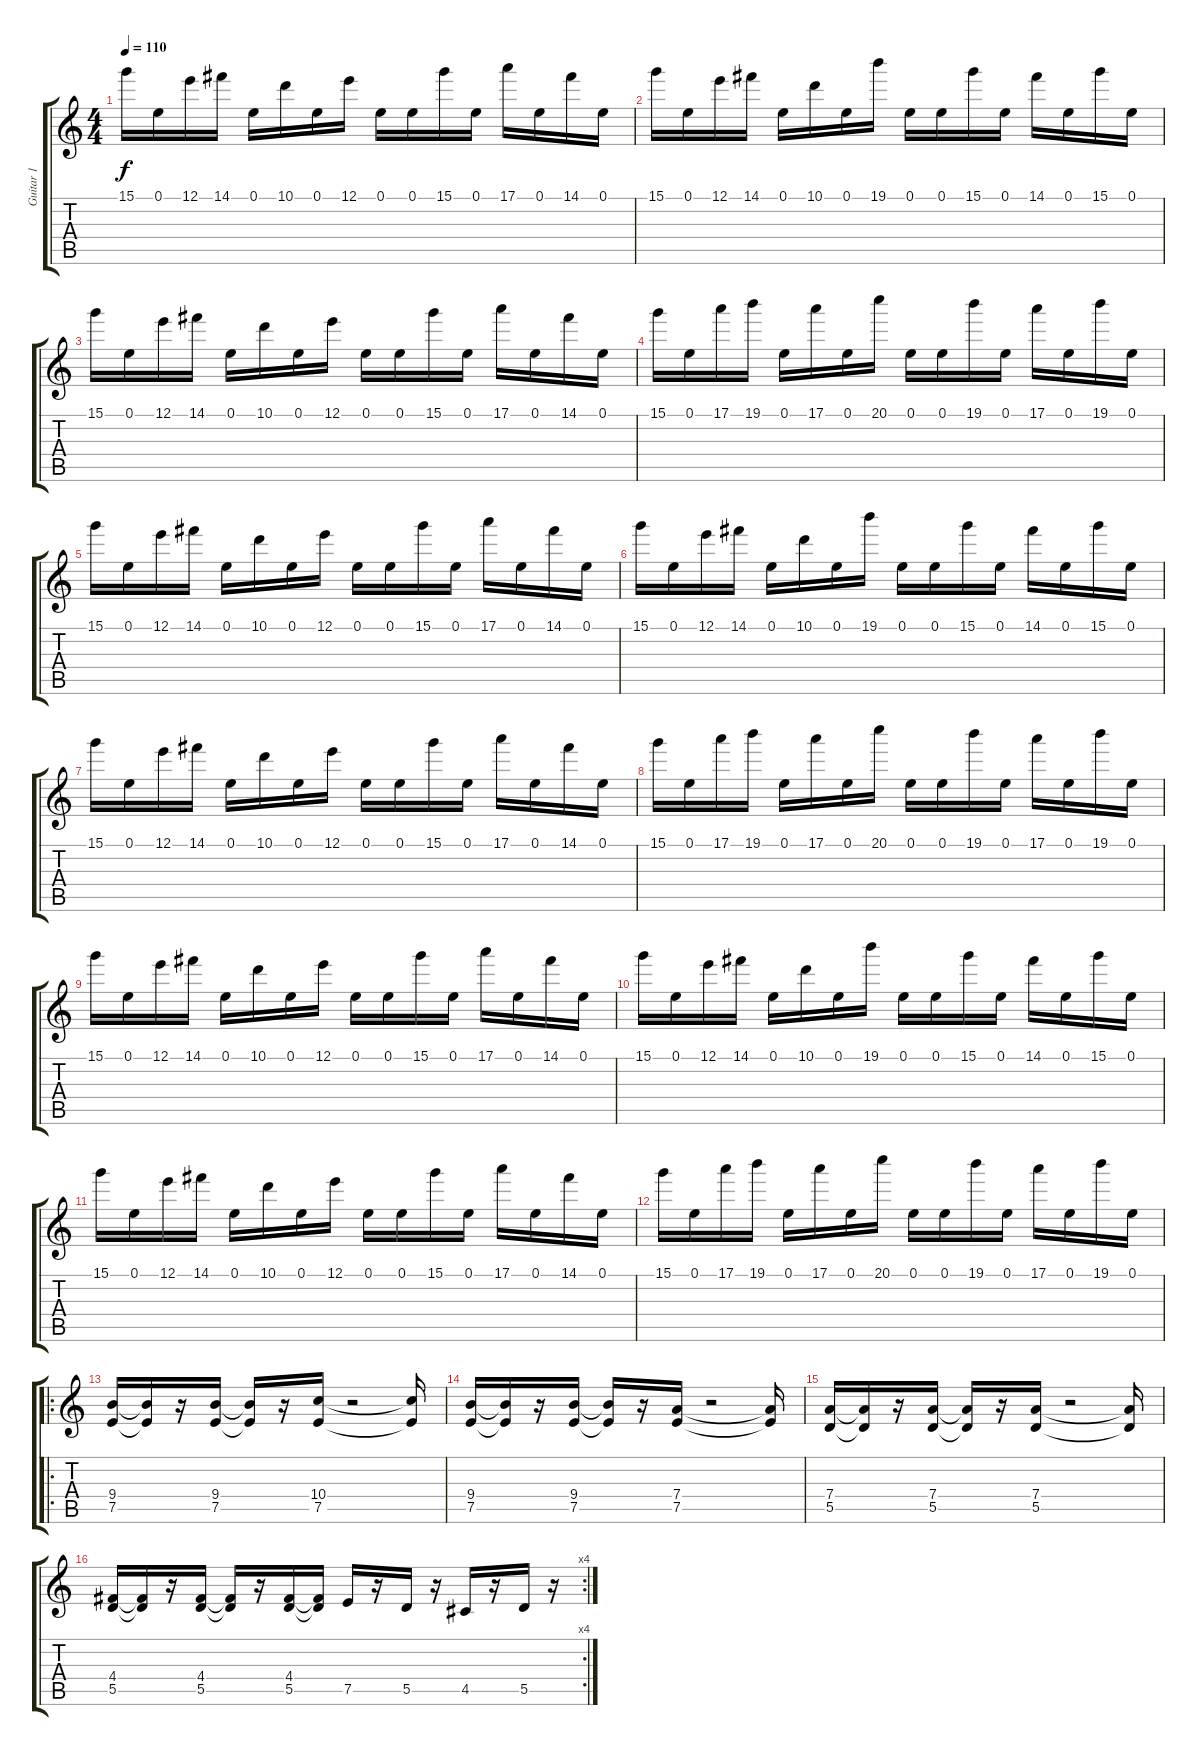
\track ("Guitar 1" "Guitar 1") {instrument distortionguitar}
\staff {score tabs}
\tuning (E4 B3 G3 D3 A2 E2) {hide}
\ts (4 4)
\tempo 110
\clef g2
\ks c
15.1.16{dy f instrument distortionguitar} 0.1.16 12.1.16 14.1.16 0.1.16 10.1.16 0.1.16 12.1.16 0.1.16 0.1.16 15.1.16 0.1.16 17.1.16 0.1.16 14.1.16 0.1.16 |
15.1.16 0.1.16 12.1.16 14.1.16 0.1.16 10.1.16 0.1.16 19.1.16 0.1.16 0.1.16 15.1.16 0.1.16 14.1.16 0.1.16 15.1.16 0.1.16 |
15.1.16 0.1.16 12.1.16 14.1.16 0.1.16 10.1.16 0.1.16 12.1.16 0.1.16 0.1.16 15.1.16 0.1.16 17.1.16 0.1.16 14.1.16 0.1.16 |
15.1.16 0.1.16 17.1.16 19.1.16 0.1.16 17.1.16 0.1.16 20.1.16 0.1.16 0.1.16 19.1.16 0.1.16 17.1.16 0.1.16 19.1.16 0.1.16 |
15.1.16 0.1.16 12.1.16 14.1.16 0.1.16 10.1.16 0.1.16 12.1.16 0.1.16 0.1.16 15.1.16 0.1.16 17.1.16 0.1.16 14.1.16 0.1.16 |
15.1.16 0.1.16 12.1.16 14.1.16 0.1.16 10.1.16 0.1.16 19.1.16 0.1.16 0.1.16 15.1.16 0.1.16 14.1.16 0.1.16 15.1.16 0.1.16 |
15.1.16 0.1.16 12.1.16 14.1.16 0.1.16 10.1.16 0.1.16 12.1.16 0.1.16 0.1.16 15.1.16 0.1.16 17.1.16 0.1.16 14.1.16 0.1.16 |
15.1.16 0.1.16 17.1.16 19.1.16 0.1.16 17.1.16 0.1.16 20.1.16 0.1.16 0.1.16 19.1.16 0.1.16 17.1.16 0.1.16 19.1.16 0.1.16 |
15.1.16 0.1.16 12.1.16 14.1.16 0.1.16 10.1.16 0.1.16 12.1.16 0.1.16 0.1.16 15.1.16 0.1.16 17.1.16 0.1.16 14.1.16 0.1.16 |
15.1.16 0.1.16 12.1.16 14.1.16 0.1.16 10.1.16 0.1.16 19.1.16 0.1.16 0.1.16 15.1.16 0.1.16 14.1.16 0.1.16 15.1.16 0.1.16 |
15.1.16 0.1.16 12.1.16 14.1.16 0.1.16 10.1.16 0.1.16 12.1.16 0.1.16 0.1.16 15.1.16 0.1.16 17.1.16 0.1.16 14.1.16 0.1.16 |
15.1.16 0.1.16 17.1.16 19.1.16 0.1.16 17.1.16 0.1.16 20.1.16 0.1.16 0.1.16 19.1.16 0.1.16 17.1.16 0.1.16 19.1.16 0.1.16 |
\ro
(9.4 7.5).16 (9.4{t} 7.5{t}).16 r.16 (9.4 7.5).16 (9.4{t} 7.5{t}).16 r.16 (10.4 7.5).16 r.2 (10.4{t} 7.5{t}).16 |
(9.4 7.5).16 (9.4{t} 7.5{t}).16 r.16 (9.4 7.5).16 (9.4{t} 7.5{t}).16 r.16 (7.4 7.5).16 r.2 (7.4{t} 7.5{t}).16 |
(7.4 5.5).16 (7.4{t} 5.5{t}).16 r.16 (7.4 5.5).16 (7.4{t} 5.5{t}).16 r.16 (7.4 5.5).16 r.2 (7.4{t} 5.5{t}).16 |
\rc 4
(4.4 5.5).16 (4.4{t} 5.5{t}).16 r.16 (4.4 5.5).16 (4.4{t} 5.5{t}).16 r.16 (4.4 5.5).16 (4.4{t} 5.5{t}).16 7.5.16 r.16 5.5.16 r.16 4.5.16 r.16 5.5.16 r.16
